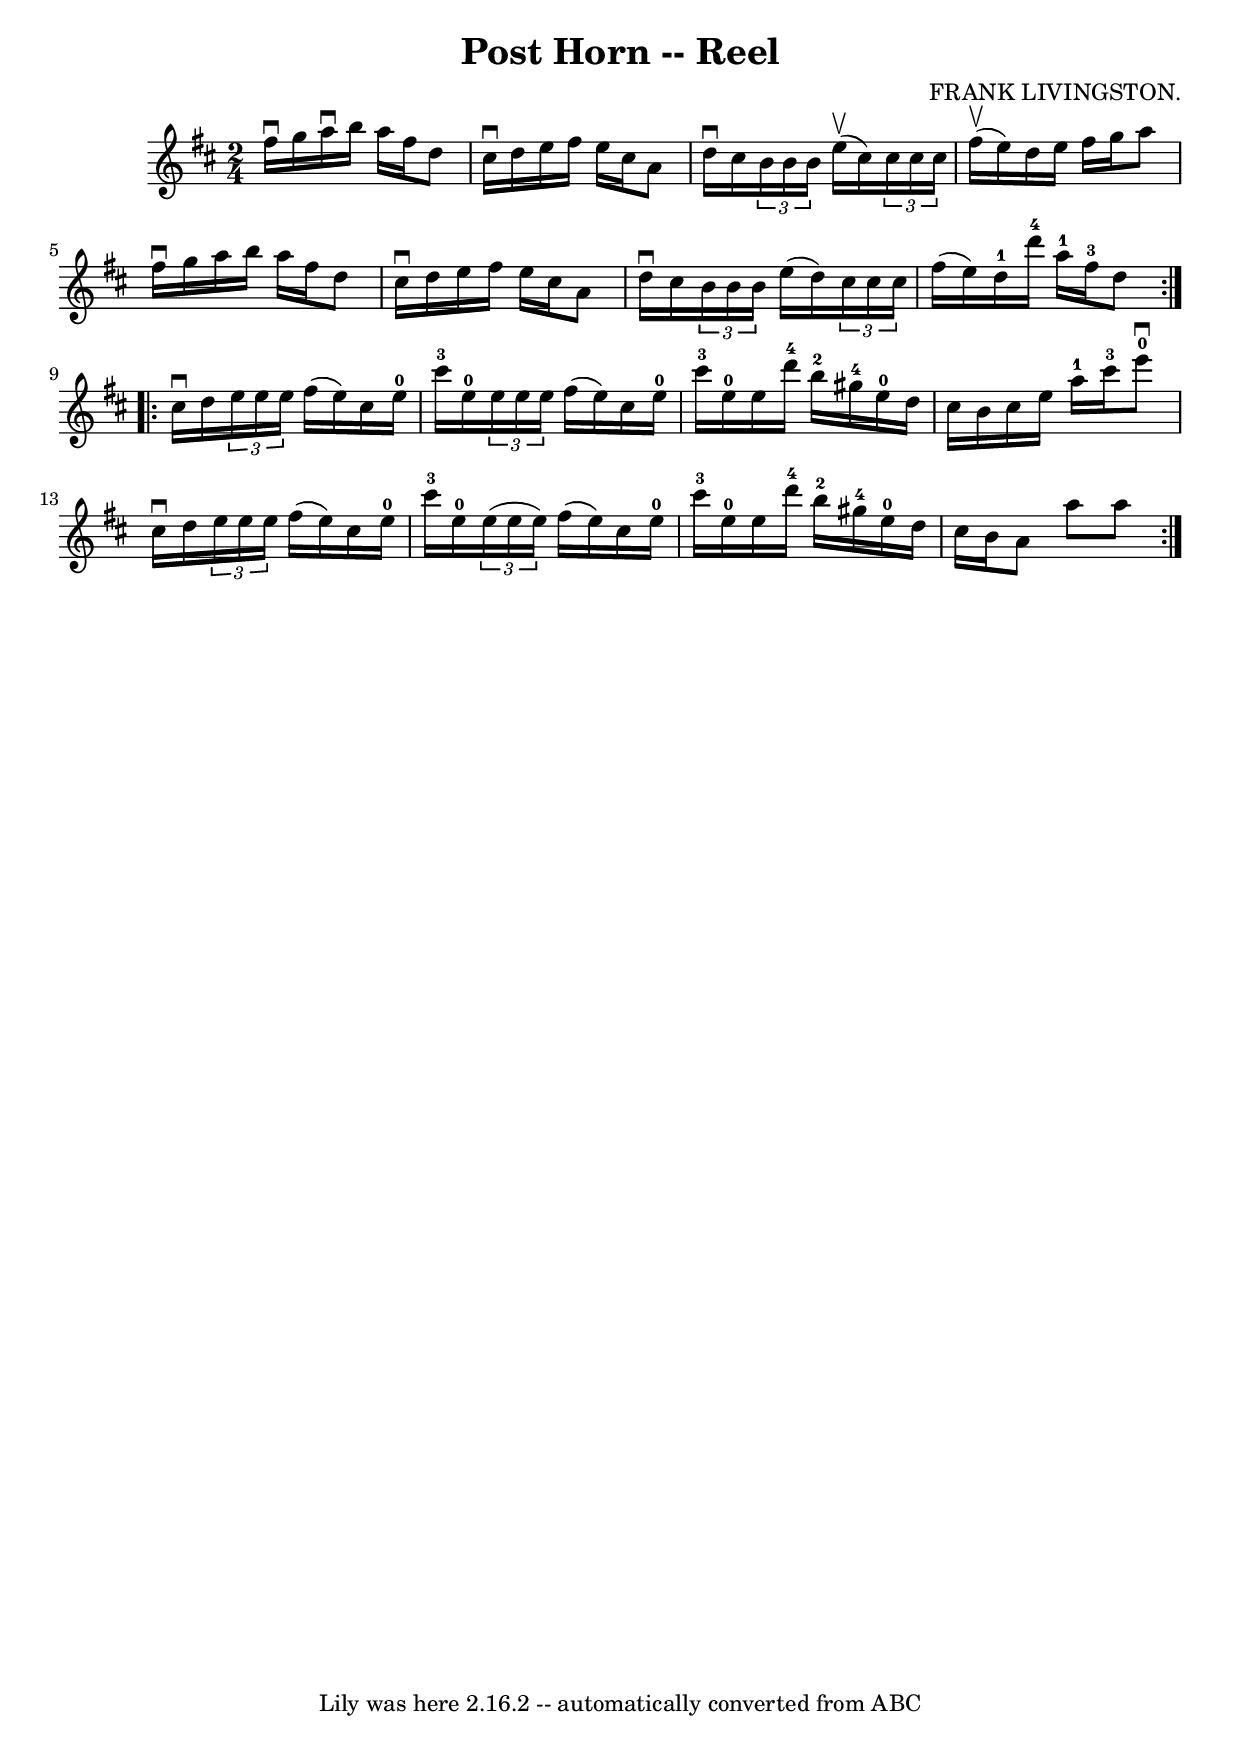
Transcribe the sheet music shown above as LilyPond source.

\version "2.7.40"
\include "Mammoth.ily"
\header {
	book = "Ryan's Mammoth Collection"
	composer = "FRANK LIVINGSTON."
	crossRefNumber = "1"
	footnotes = "\\\\307"
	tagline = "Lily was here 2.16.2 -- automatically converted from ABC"
	title = "Post Horn -- Reel"
}
voicedefault =  {
\set Score.defaultBarType = "empty"

\repeat volta 2 {
\time 2/4 \key d \major fis''16^\downbow g''16  |
 a''16 
^\downbow b''16 a''16 fis''16 d''8 cis''16^\downbow d''16    
|
 e''16 fis''16 e''16 cis''16 a'8 d''16^\downbow   
cis''16    |
   \times 2/3 { b'16 b'16 b'16  } e''16^\upbow(
cis''16)   \times 2/3 { cis''16 cis''16 cis''16  } fis''16 
^\upbow(e''16)   |
 d''16 e''16 fis''16 g''16 a''8    
fis''16^\downbow g''16    |
 a''16 b''16 a''16 fis''16    
d''8 cis''16^\downbow d''16    |
 e''16 fis''16 e''16    
cis''16 a'8 d''16^\downbow cis''16    |
   \times 2/3 { b'16   
 b'16 b'16  } e''16 (d''16)   \times 2/3 { cis''16 cis''16    
cis''16  } fis''16 (e''16)   |
 d''16-1 d'''16-4   
a''16-1 fis''16-3 d''8  }     \repeat volta 2 { cis''16^\downbow   
d''16  |
     \times 2/3 { e''16 e''16 e''16  } fis''16 (
e''16) cis''16 e''16-0 cis'''16-3 e''16-0   |
   
\times 2/3 { e''16 e''16 e''16  } fis''16 (e''16) cis''16    
e''16-0 cis'''16-3 e''16-0   |
 e''16 d'''16-4   
b''16-2 gis''16-4 e''16-0 d''16 cis''16 b'16    |
 
 cis''16 e''16 a''16-1 cis'''16-3 e'''8-0^\downbow   
cis''16^\downbow d''16    |
     \times 2/3 { e''16 e''16    
e''16  } fis''16 (e''16) cis''16 e''16-0 cis'''16-3   
e''16-0   |
   \times 2/3 { e''16 (e''16 e''16) } fis''16 
(e''16) cis''16 e''16-0 cis'''16-3 e''16-0   |
   
 e''16 d'''16-4 b''16-2 gis''16-4 e''16-0 d''16    
cis''16 b'16    |
 a'8 a''8 a''8    }   
}

\score{
    <<

	\context Staff="default"
	{
	    \voicedefault 
	}

    >>
	\layout {
	}
	\midi {}
}
